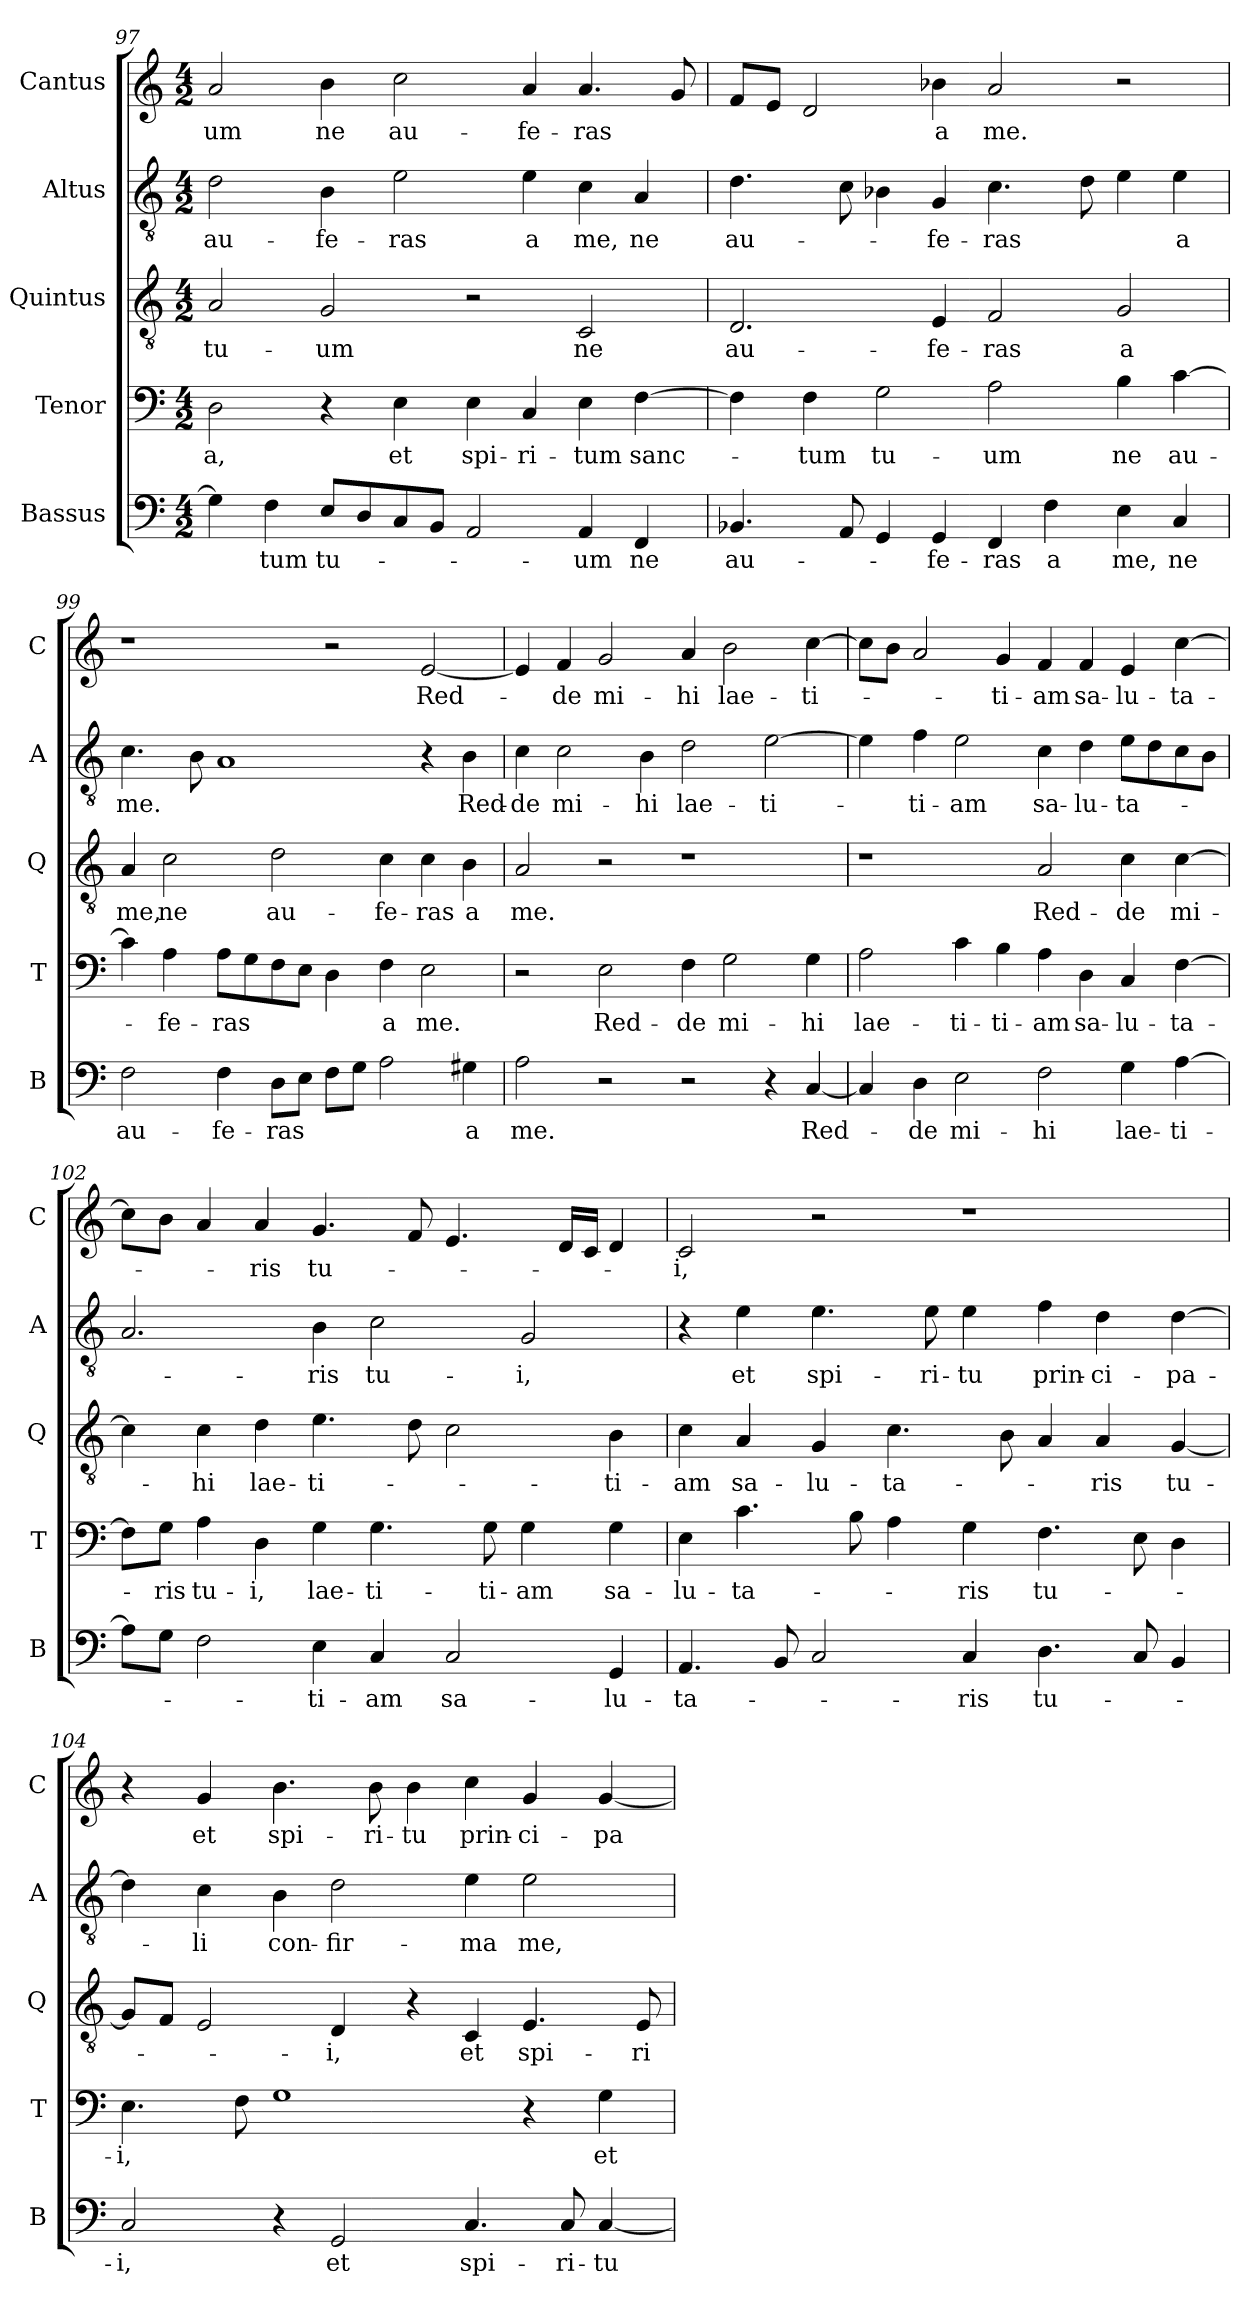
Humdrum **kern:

**kern	**text	**kern	**text	**kern	**text	**kern	**text	**kern	**text
*part5	*part5	*part4	*part4	*part3	*part3	*part2	*part2	*part1	*part1
*staff5	*staff5	*staff4	*staff4	*staff3	*staff3	*staff2	*staff2	*staff1	*staff1
*I"Bassus	*	*I"Tenor	*	*I"Quintus	*	*I"Altus	*	*I"Cantus	*
*I'B	*	*I'T	*	*I'Q	*	*I'A	*	*I'C	*
*clefF4	*	*clefF4	*	*clefGv2	*	*clefGv2	*	*clefG2	*
*k[]	*	*k[]	*	*k[]	*	*k[]	*	*k[]	*
*C:	*	*C:	*	*C:	*	*C:	*	*C:	*
*M4/2	*	*M4/2	*	*M4/2	*	*M4/2	*	*M4/2	*
=97	=97	=97	=97	=97	=97	=97	=97	=97	=97
!	!	!	!LO:LY:b	!	!LO:LY:b	!	!LO:LY:b	!	!LO:LY:b
4G\]	.	2D\	-a,	2A/	tu-	2d\	au-	2a/	-um
!	!LO:LY:b	!	!	!	!	!	!	!	!
4F\	-tum	.	.	.	.	.	.	.	.
!	!LO:LY:b	!	!	!	!LO:LY:b	!	!LO:LY:b	!	!LO:LY:b
8E/L	tu-	4r	.	2G/	-um	4B\	-fe-	4b\	ne
8D/	.	.	.	.	.	.	.	.	.
!	!	!	!LO:LY:b	!	!	!	!LO:LY:b	!	!LO:LY:b
8C/	.	4E\	et	.	.	2e\	-ras	2cc\	au-
8BB/J	.	.	.	.	.	.	.	.	.
!	!	!	!LO:LY:b	!	!	!	!	!	!
2AA/	.	4E\	spi-	2r	.	.	.	.	.
!	!	!	!LO:LY:b	!	!	!	!LO:LY:b	!	!LO:LY:b
.	.	4C/	-ri-	.	.	4e\	a	4a/	-fe-
!	!LO:LY:b	!	!LO:LY:b	!	!LO:LY:b	!	!LO:LY:b	!	!LO:LY:b
4AA/	-um	4E\	-tum	2C/	ne	4c\	me,	4.a/	-ras
!	!LO:LY:b	!	!LO:LY:b	!	!	!	!LO:LY:b	!	!
4FF/	ne	[4F\	sanc-	.	.	4A/	ne	.	.
.	.	.	.	.	.	.	.	8g/	.
=98	=98	=98	=98	=98	=98	=98	=98	=98	=98
!	!LO:LY:b	!	!	!	!LO:LY:b	!	!LO:LY:b	!	!
4.BB-X/	au-	4F\]	.	2.D/	au-	4.d\	au-	8f/L	.
.	.	.	.	.	.	.	.	8e/J	.
!	!	!	!LO:LY:b	!	!	!	!	!	!
.	.	4F\	-tum	.	.	.	.	2d/	.
8AA/	.	.	.	.	.	8c\	.	.	.
!	!	!	!LO:LY:b	!	!	!	!	!	!
4GG/	.	2G\	tu-	.	.	4B-X\	.	.	.
!	!LO:LY:b	!	!	!	!LO:LY:b	!	!LO:LY:b	!	!LO:LY:b
4GG/	-fe-	.	.	4E/	-fe-	4G/	-fe-	4b-X\	a
!	!LO:LY:b	!	!LO:LY:b	!	!LO:LY:b	!	!LO:LY:b	!	!LO:LY:b
4FF/	-ras	2A\	-um	2F/	-ras	4.c\	-ras	2a/	me.
!	!LO:LY:b	!	!	!	!	!	!	!	!
4F\	a	.	.	.	.	.	.	.	.
.	.	.	.	.	.	8d\	.	.	.
!	!LO:LY:b	!	!LO:LY:b	!	!LO:LY:b	!	!	!	!
4E\	me,	4B\	ne	2G/	a	4e\	.	2r	.
!	!LO:LY:b	!	!LO:LY:b	!	!	!	!LO:LY:b	!	!
4C/	ne	[4c\	au-	.	.	4e\	a	.	.
!!LO:LB:g=z
=99	=99	=99	=99	=99	=99	=99	=99	=99	=99
!	!LO:LY:b	!	!	!	!LO:LY:b	!	!LO:LY:b	!	!
2F\	au-	4c\]	.	4A/	me,	4.c\	me.	1r	.
!	!	!	!LO:LY:b	!	!LO:LY:b	!	!	!	!
.	.	4A\	-fe-	2c\	ne	.	.	.	.
.	.	.	.	.	.	8B\	.	.	.
!	!LO:LY:b	!	!LO:LY:b	!	!	!	!	!	!
4F\	-fe-	8A\L	-ras	.	.	1A	.	.	.
.	.	8G\	.	.	.	.	.	.	.
!	!LO:LY:b	!	!	!	!LO:LY:b	!	!	!	!
8D\L	-ras	8F\	.	2d\	au-	.	.	.	.
8E\J	.	8E\J	.	.	.	.	.	.	.
8F\L	.	4D\	.	.	.	.	.	2r	.
8G\J	.	.	.	.	.	.	.	.	.
!	!	!	!LO:LY:b	!	!LO:LY:b	!	!	!	!
2A\	.	4F\	a	4c\	-fe-	.	.	.	.
!	!	!	!LO:LY:b	!	!LO:LY:b	!	!	!	!LO:LY:b
.	.	2E\	me.	4c\	-ras	4r	.	[2e/	Red-
!	!LO:LY:b	!	!	!	!LO:LY:b	!	!LO:LY:b	!	!
4G#X\	a	.	.	4B\	a	4B\	Red-	.	.
=100	=100	=100	=100	=100	=100	=100	=100	=100	=100
!	!LO:LY:b	!	!	!	!LO:LY:b	!	!LO:LY:b	!	!
2A\	me.	2r	.	2A/	me.	4c\	-de	4e/]	.
!	!	!	!	!	!	!	!LO:LY:b	!	!LO:LY:b
.	.	.	.	.	.	2c\	mi-	4f/	-de
!	!	!	!LO:LY:b	!	!	!	!	!	!LO:LY:b
2r	.	2E\	Red-	2r	.	.	.	2g/	mi-
!	!	!	!	!	!	!	!LO:LY:b	!	!
.	.	.	.	.	.	4B\	-hi	.	.
!	!	!	!LO:LY:b	!	!	!	!LO:LY:b	!	!LO:LY:b
2r	.	4F\	-de	1r	.	2d\	lae-	4a/	-hi
!	!	!	!LO:LY:b	!	!	!	!	!	!LO:LY:b
.	.	2G\	mi-	.	.	.	.	2b\	lae-
!	!	!	!	!	!	!	!LO:LY:b	!	!
4r	.	.	.	.	.	[2e\	-ti-	.	.
!	!LO:LY:b	!	!LO:LY:b	!	!	!	!	!	!LO:LY:b
[4C/	Red-	4G\	-hi	.	.	.	.	[4cc\	-ti-
=101	=101	=101	=101	=101	=101	=101	=101	=101	=101
!	!	!	!LO:LY:b	!	!	!	!	!	!
4C/]	.	2A\	lae-	1r	.	4e\]	.	8cc\L]	.
.	.	.	.	.	.	.	.	8b\J	.
!	!LO:LY:b	!	!	!	!	!	!LO:LY:b	!	!
4D\	-de	.	.	.	.	4f\	-ti-	2a/	.
!	!LO:LY:b	!	!LO:LY:b	!	!	!	!LO:LY:b	!	!
2E\	mi-	4c\	-ti-	.	.	2e\	-am	.	.
!	!	!	!LO:LY:b	!	!	!	!	!	!LO:LY:b
.	.	4B\	-ti-	.	.	.	.	4g/	-ti-
!	!LO:LY:b	!	!LO:LY:b	!	!LO:LY:b	!	!LO:LY:b	!	!LO:LY:b
2F\	-hi	4A\	-am	2A/	Red-	4c\	sa-	4f/	-am
!	!	!	!LO:LY:b	!	!	!	!LO:LY:b	!	!LO:LY:b
.	.	4D\	sa-	.	.	4d\	-lu-	4f/	sa-
!	!LO:LY:b	!	!LO:LY:b	!	!LO:LY:b	!	!LO:LY:b	!	!LO:LY:b
4G\	lae-	4C/	-lu-	4c\	-de	8e\L	-ta-	4e/	-lu-
.	.	.	.	.	.	8d\	.	.	.
!	!LO:LY:b	!	!LO:LY:b	!	!LO:LY:b	!	!	!	!LO:LY:b
[4A\	-ti-	[4F\	-ta-	[4c\	mi-	8c\	.	[4cc\	-ta-
.	.	.	.	.	.	8B\J	.	.	.
!!LO:LB:g=z
=102	=102	=102	=102	=102	=102	=102	=102	=102	=102
8A\L]	.	8F\L]	.	4c\]	.	2.A/	.	8cc\L]	.
!	!	!	!LO:LY:b	!	!	!	!	!	!
8G\J	.	8G\J	-ris	.	.	.	.	8b\J	.
!	!	!	!LO:LY:b	!	!LO:LY:b	!	!	!	!
2F\	.	4A\	tu-	4c\	-hi	.	.	4a/	.
!	!	!	!LO:LY:b	!	!LO:LY:b	!	!	!	!LO:LY:b
.	.	4D\	-i,	4d\	lae-	.	.	4a/	-ris
!	!LO:LY:b	!	!LO:LY:b	!	!LO:LY:b	!	!LO:LY:b	!	!LO:LY:b
4E\	-ti-	4G\	lae-	4.e\	-ti-	4B\	-ris	4.g/	tu-
!	!LO:LY:b	!	!LO:LY:b	!	!	!	!LO:LY:b	!	!
4C/	-am	4.G\	-ti-	.	.	2c\	tu-	.	.
.	.	.	.	8d\	.	.	.	8f/	.
!	!LO:LY:b	!	!	!	!	!	!	!	!
2C/	sa-	.	.	2c\	.	.	.	4.e/	.
!	!	!	!LO:LY:b	!	!	!	!	!	!
.	.	8G\	-ti-	.	.	.	.	.	.
!	!	!	!LO:LY:b	!	!	!	!LO:LY:b	!	!
.	.	4G\	-am	.	.	2G/	-i,	.	.
.	.	.	.	.	.	.	.	16d/LL	.
.	.	.	.	.	.	.	.	16c/JJ	.
!	!LO:LY:b	!	!LO:LY:b	!	!LO:LY:b	!	!	!	!
4GG/	-lu-	4G\	sa-	4B\	-ti-	.	.	4d/	.
=103	=103	=103	=103	=103	=103	=103	=103	=103	=103
!	!LO:LY:b	!	!LO:LY:b	!	!LO:LY:b	!	!	!	!LO:LY:b
4.AA/	-ta-	4E\	-lu-	4c\	-am	4r	.	2c/	-i,
!	!	!	!LO:LY:b	!	!LO:LY:b	!	!LO:LY:b	!	!
.	.	4.c\	-ta-	4A/	sa-	4e\	et	.	.
8BB/	.	.	.	.	.	.	.	.	.
!	!	!	!	!	!LO:LY:b	!	!LO:LY:b	!	!
2C/	.	.	.	4G/	-lu-	4.e\	spi-	2r	.
.	.	8B\	.	.	.	.	.	.	.
!	!	!	!	!	!LO:LY:b	!	!	!	!
.	.	4A\	.	4.c\	-ta-	.	.	.	.
!	!	!	!	!	!	!	!LO:LY:b	!	!
.	.	.	.	.	.	8e\	-ri-	.	.
!	!LO:LY:b	!	!LO:LY:b	!	!	!	!LO:LY:b	!	!
4C/	-ris	4G\	-ris	.	.	4e\	-tu	1r	.
.	.	.	.	8B\	.	.	.	.	.
!	!LO:LY:b	!	!LO:LY:b	!	!	!	!LO:LY:b	!	!
4.D\	tu-	4.F\	tu-	4A/	.	4f\	prin-	.	.
!	!	!	!	!	!LO:LY:b	!	!LO:LY:b	!	!
.	.	.	.	4A/	-ris	4d\	-ci-	.	.
8C/	.	8E\	.	.	.	.	.	.	.
!	!	!	!	!	!LO:LY:b	!	!LO:LY:b	!	!
4BB/	.	4D\	.	[4G/	tu-	[4d\	-pa-	.	.
=104	=104	=104	=104	=104	=104	=104	=104	=104	=104
!	!LO:LY:b	!	!LO:LY:b	!	!	!	!	!	!
2C/	-i,	4.E\	-i,	8G/L]	.	4d\]	.	4r	.
.	.	.	.	8F/J	.	.	.	.	.
!	!	!	!	!	!	!	!LO:LY:b	!	!LO:LY:b
.	.	.	.	2E/	.	4c\	-li	4g/	et
.	.	8F\	.	.	.	.	.	.	.
!	!	!	!	!	!	!	!LO:LY:b	!	!LO:LY:b
4r	.	1G	.	.	.	4B\	con-	4.b\	spi-
!	!LO:LY:b	!	!	!	!LO:LY:b	!	!LO:LY:b	!	!
2GG/	et	.	.	4D/	-i,	2d\	-fir-	.	.
!	!	!	!	!	!	!	!	!	!LO:LY:b
.	.	.	.	.	.	.	.	8b\	-ri-
!	!	!	!	!	!	!	!	!	!LO:LY:b
.	.	.	.	4r	.	.	.	4b\	-tu
!	!LO:LY:b	!	!	!	!LO:LY:b	!	!LO:LY:b	!	!LO:LY:b
4.C/	spi-	.	.	4C/	et	4e\	-ma	4cc\	prin-
!	!	!	!	!	!LO:LY:b	!	!LO:LY:b	!	!LO:LY:b
.	.	4r	.	4.E/	spi-	2e\	me,	4g/	-ci-
!	!LO:LY:b	!	!	!	!	!	!	!	!
8C/	-ri-	.	.	.	.	.	.	.	.
!	!LO:LY:b	!	!LO:LY:b	!	!	!	!	!	!LO:LY:b
[4C/	-tu	4G\	et	.	.	.	.	[4g/	-pa-
!	!	!	!	!	!LO:LY:b	!	!	!	!
.	.	.	.	8E/	-ri-	.	.	.	.
=	=	=	=	=	=	=	=	=	=
*-	*-	*-	*-	*-	*-	*-	*-	*-	*-
